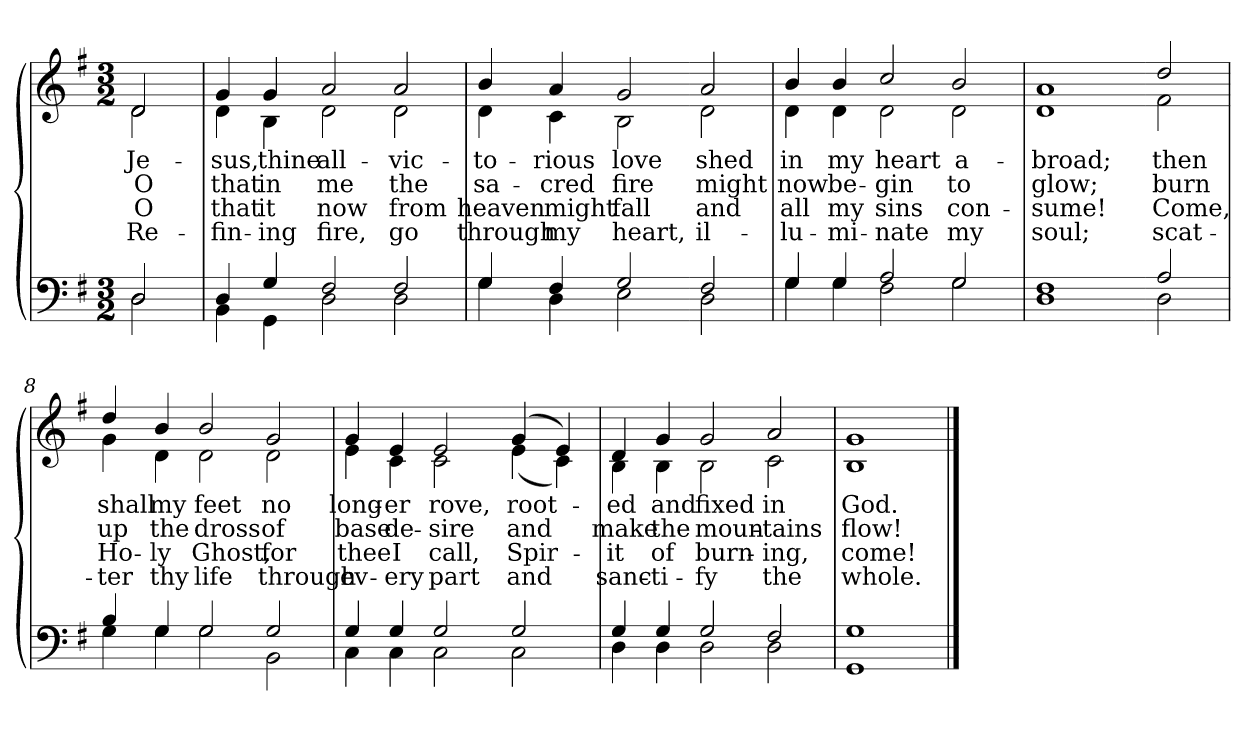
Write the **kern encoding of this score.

**kern	**kern	**text	**text	**text	**text
*part2	*part1	*part1	*part1	*part1	*part1
*staff2	*staff1	*staff1	*staff1	*staff1	*staff1
*clefF4	*clefG2	*	*	*	*
*k[f#]	*k[f#]	*	*	*	*
*M3/2	*M3/2	*	*	*	*
=1	=1	=1	=1	=1	=1
*^	*	*	*	*	*
!	!	!LO:TX:b:i:t=Verse	!	!	!	!
!	!	!	!LO:LY:b	!LO:LY:b	!LO:LY:b	!LO:LY:b
*	*	*^	*	*	*	*
2D/	2D\	2d/	2d\	Je-	O	O	Re-
=2	=2	=2	=2	=2	=2	=2	=2
!	!	!	!	!LO:LY:b	!LO:LY:b	!LO:LY:b	!LO:LY:b
4D/	4BB\	4g/	4d\	-sus,	that	that	-fin-
!	!	!	!	!LO:LY:b	!LO:LY:b	!LO:LY:b	!LO:LY:b
4G/	4GG\	4g/	4B\	thine	in	it	-ing
!	!	!	!	!LO:LY:b	!LO:LY:b	!LO:LY:b	!LO:LY:b
2F#/	2D\	2a/	2d\	all--	me	now	fire,
!	!	!	!	!LO:LY:b	!LO:LY:b	!LO:LY:b	!LO:LY:b
2F#/	2D\	2a/	2d\	-vic-	the	from	go
=3	=3	=3	=3	=3	=3	=3	=3
!	!	!	!	!LO:LY:b	!LO:LY:b	!LO:LY:b	!LO:LY:b
4G/	4G\	4b/	4d\	-to-	sa-	heaven	through
!	!	!	!	!LO:LY:b	!LO:LY:b	!LO:LY:b	!LO:LY:b
4F#/	4D\	4a/	4c\	-rious	-cred	might	my
!	!	!	!	!LO:LY:b	!LO:LY:b	!LO:LY:b	!LO:LY:b
2G/	2E\	2g/	2B\	love	fire	fall	heart,
!!LO:LB:g=z	!!
=4-	=4-	=4-	=4-	=4-	=4-	=4-	=4-
!	!	!	!	!LO:LY:b	!LO:LY:b	!LO:LY:b	!LO:LY:b
2F#/	2D\	2a/	2d\	shed	might	and	il-
=5	=5	=5	=5	=5	=5	=5	=5
!	!	!	!	!LO:LY:b	!LO:LY:b	!LO:LY:b	!LO:LY:b
4G/	4G\	4b/	4d\	in	now	all	-lu-
!	!	!	!	!LO:LY:b	!LO:LY:b	!LO:LY:b	!LO:LY:b
4G/	4G\	4b/	4d\	my	be-	my	-mi-
!	!	!	!	!LO:LY:b	!LO:LY:b	!LO:LY:b	!LO:LY:b
2A/	2F#\	2cc/	2d\	heart	-gin	sins	-nate
!	!	!	!	!LO:LY:b	!LO:LY:b	!LO:LY:b	!LO:LY:b
2G/	2G\	2b/	2d\	a-	to	con-	my
=6	=6	=6	=6	=6	=6	=6	=6
!	!	!	!	!LO:LY:b	!LO:LY:b	!LO:LY:b	!LO:LY:b
1F#	1D	1a	1d	-broad;	glow;	-sume!	soul;
!!LO:LB:g=z	!!
=7-	=7-	=7-	=7-	=7-	=7-	=7-	=7-
!	!	!	!	!LO:LY:b	!LO:LY:b	!LO:LY:b	!LO:LY:b
2A/	2D\	2dd/	2f#\	then	burn	Come,	scat-
=8	=8	=8	=8	=8	=8	=8	=8
!	!	!	!	!LO:LY:b	!LO:LY:b	!LO:LY:b	!LO:LY:b
4B/	4G\	4dd/	4g\	shall	up	Ho-	-ter
!	!	!	!	!LO:LY:b	!LO:LY:b	!LO:LY:b	!LO:LY:b
4G/	4G\	4b/	4d\	my	the	-ly	thy
!	!	!	!	!LO:LY:b	!LO:LY:b	!LO:LY:b	!LO:LY:b
2G/	2G\	2b/	2d\	feet	dross	Ghost,	life
!	!	!	!	!LO:LY:b	!LO:LY:b	!LO:LY:b	!LO:LY:b
2G/	2BB\	2g/	2d\	no	of	for	through
=9	=9	=9	=9	=9	=9	=9	=9
!	!	!	!	!LO:LY:b	!LO:LY:b	!LO:LY:b	!LO:LY:b
4G/	4C\	4g/	4e\	long-	base	thee	ev-
!	!	!	!	!LO:LY:b	!LO:LY:b	!LO:LY:b	!LO:LY:b
4G/	4C\	4e/	4c\	-er	de-	I	-ery
!	!	!	!	!LO:LY:b	!LO:LY:b	!LO:LY:b	!LO:LY:b
2G/	2C\	2e/	2c\	rove,	-sire	call,	part
!!LO:LB:g=z	!!
=10-	=10-	=10-	=10-	=10-	=10-	=10-	=10-
!	!	!	!	!LO:LY:b	!LO:LY:b	!LO:LY:b	!LO:LY:b
2G/	2C\	(>4g/	(<4e\	root-	and	Spir-	and
.	.	4e/)	4c\)	.	.	.	.
=11	=11	=11	=11	=11	=11	=11	=11
!	!	!	!	!LO:LY:b	!LO:LY:b	!LO:LY:b	!LO:LY:b
4G/	4D\	4d/	4B\	-ed	make	-it	sanc-
!	!	!	!	!LO:LY:b	!LO:LY:b	!LO:LY:b	!LO:LY:b
4G/	4D\	4g/	4B\	and	the	of	-ti-
!	!	!	!	!LO:LY:b	!LO:LY:b	!LO:LY:b	!LO:LY:b
2G/	2D\	2g/	2B\	fixed	moun-	burn-	-fy
!	!	!	!	!LO:LY:b	!LO:LY:b	!LO:LY:b	!LO:LY:b
2F#/	2D\	2a/	2c\	in	-tains	-ing,	the
=12	=12	=12	=12	=12	=12	=12	=12
!	!	!	!	!LO:LY:b	!LO:LY:b	!LO:LY:b	!LO:LY:b
1G	1GG	1g	1B	God.	flow!	come!	whole.
*v	*v	*	*	*	*	*	*
*	*v	*v	*	*	*	*
==	==	==	==	==	==
*-	*-	*-	*-	*-	*-
